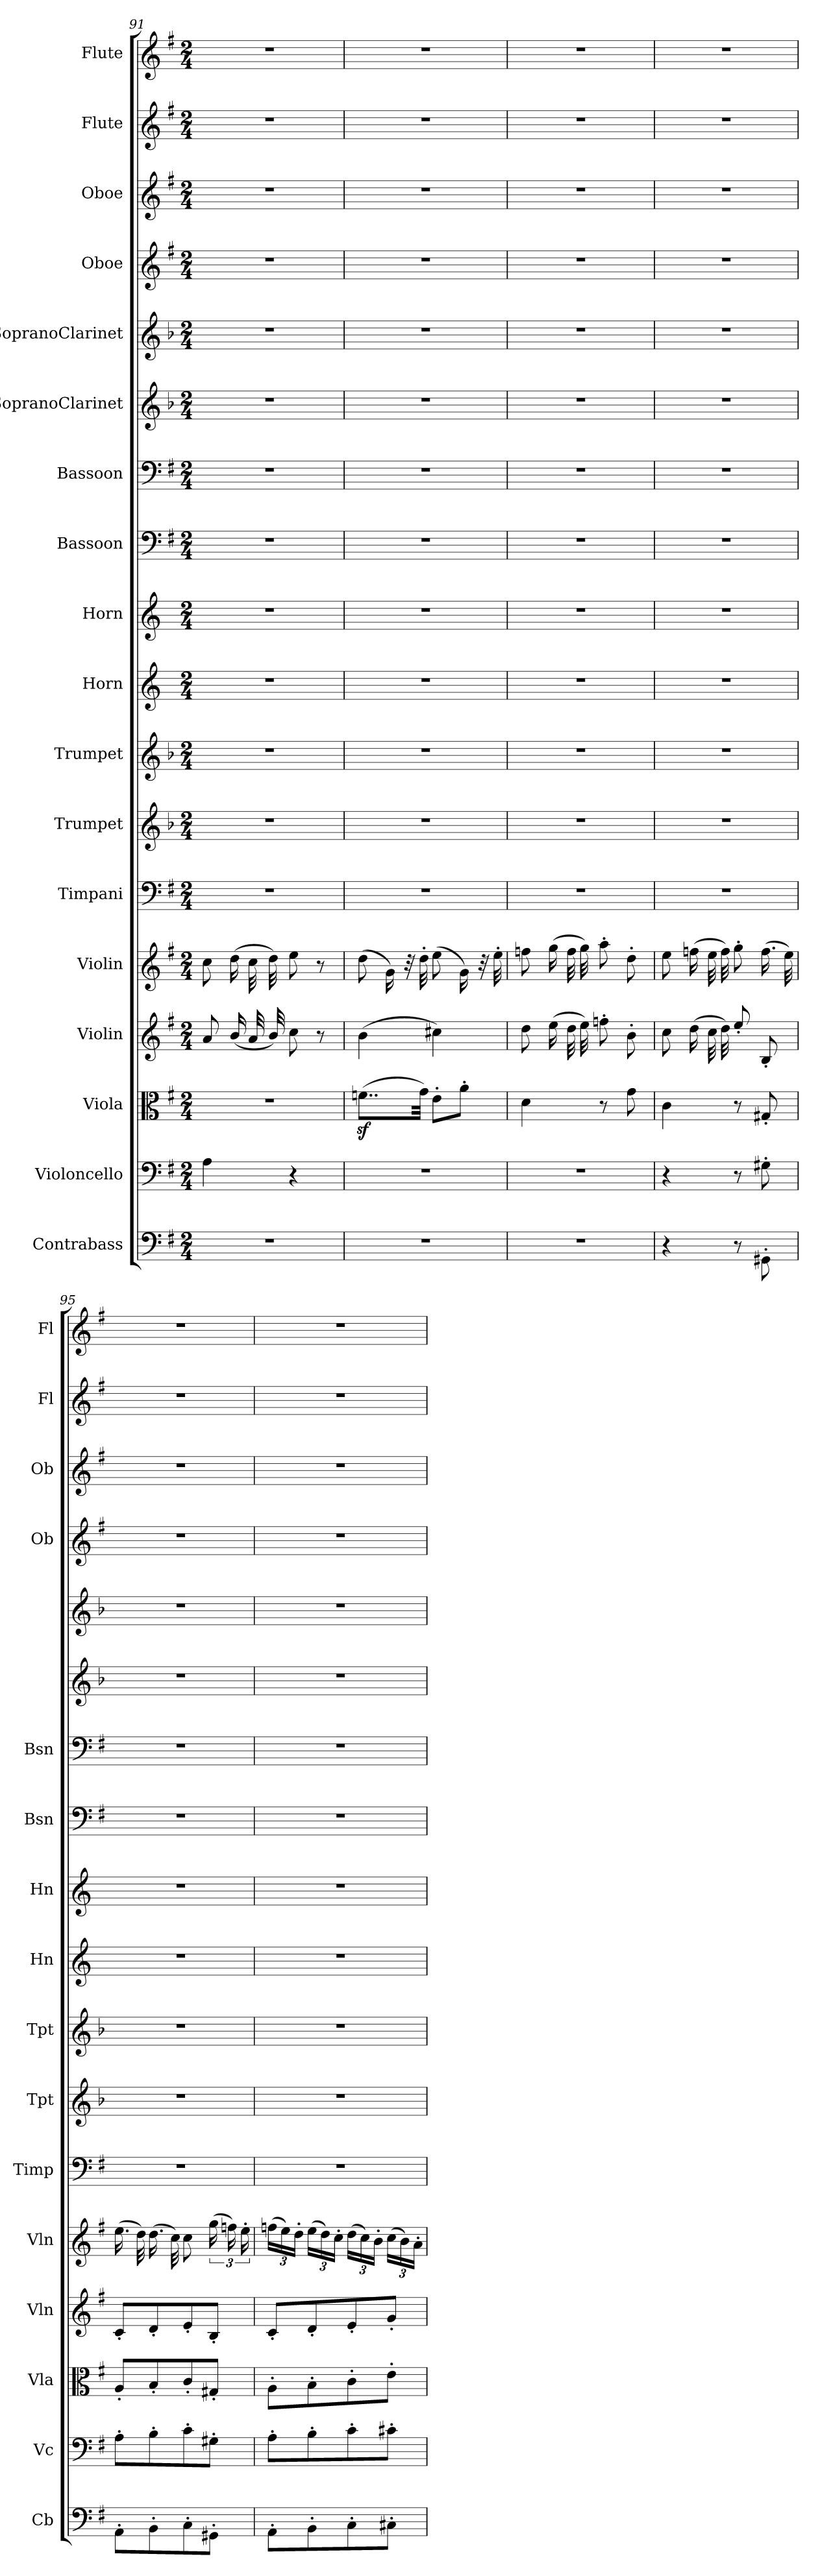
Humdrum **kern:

**kern	**kern	**kern	**kern	**kern	**kern	**kern	**kern	**kern	**kern	**kern	**kern	**kern	**kern	**kern	**kern	**kern	**kern
*part18	*part17	*part16	*part15	*part14	*part13	*part12	*part11	*part10	*part9	*part8	*part7	*part6	*part5	*part4	*part3	*part2	*part1
*staff18	*staff17	*staff16	*staff15	*staff14	*staff13	*staff12	*staff11	*staff10	*staff9	*staff8	*staff7	*staff6	*staff5	*staff4	*staff3	*staff2	*staff1
*I"Contrabass	*I"Violoncello	*I"Viola	*I"Violin	*I"Violin	*I"Timpani	*I"Trumpet	*I"Trumpet	*I"Horn	*I"Horn	*I"Bassoon	*I"Bassoon	*I"SopranoClarinet	*I"SopranoClarinet	*I"Oboe	*I"Oboe	*I"Flute	*I"Flute
*I'Cb	*I'Vc	*I'Vla	*I'Vln	*I'Vln	*I'Timp	*I'Tpt	*I'Tpt	*I'Hn	*I'Hn	*I'Bsn	*I'Bsn	*	*	*I'Ob	*I'Ob	*I'Fl	*I'Fl
*clefF4	*clefF4	*clefC3	*clefG2	*clefG2	*clefF4	*clefG2	*clefG2	*clefG2	*clefG2	*clefF4	*clefF4	*clefG2	*clefG2	*clefG2	*clefG2	*clefG2	*clefG2
*k[f#]	*k[f#]	*k[f#]	*k[f#]	*k[f#]	*k[f#]	*k[b-]	*k[b-]	*k[]	*k[]	*k[f#]	*k[f#]	*k[b-]	*k[b-]	*k[f#]	*k[f#]	*k[f#]	*k[f#]
*M2/4	*M2/4	*M2/4	*M2/4	*M2/4	*M2/4	*M2/4	*M2/4	*M2/4	*M2/4	*M2/4	*M2/4	*M2/4	*M2/4	*M2/4	*M2/4	*M2/4	*M2/4
=91	=91	=91	=91	=91	=91	=91	=91	=91	=91	=91	=91	=91	=91	=91	=91	=91	=91
2r	4A\	2r	8a/	8cc\	2r	2r	2r	2r	2r	2r	2r	2r	2r	2r	2r	2r	2r
.	.	.	(16b/	(16dd\	.	.	.	.	.	.	.	.	.	.	.	.	.
.	.	.	32a/	32cc\	.	.	.	.	.	.	.	.	.	.	.	.	.
.	.	.	32b/)	32dd\)	.	.	.	.	.	.	.	.	.	.	.	.	.
.	4r	.	8cc\	8ee\	.	.	.	.	.	.	.	.	.	.	.	.	.
.	.	.	8r	8r	.	.	.	.	.	.	.	.	.	.	.	.	.
=92	=92	=92	=92	=92	=92	=92	=92	=92	=92	=92	=92	=92	=92	=92	=92	=92	=92
2r	2r	(8..fnz\L	(4b\	(8dd\	2r	2r	2r	2r	2r	2r	2r	2r	2r	2r	2r	2r	2r
.	.	.	.	16g\)	.	.	.	.	.	.	.	.	.	.	.	.	.
.	.	.	.	32r	.	.	.	.	.	.	.	.	.	.	.	.	.
.	.	32g\Jkk)	.	32dd'\	.	.	.	.	.	.	.	.	.	.	.	.	.
.	.	8e'\L	4cc#X\)	(8ee\	.	.	.	.	.	.	.	.	.	.	.	.	.
.	.	8a'\J	.	16g\)	.	.	.	.	.	.	.	.	.	.	.	.	.
.	.	.	.	32r	.	.	.	.	.	.	.	.	.	.	.	.	.
.	.	.	.	32ee'\	.	.	.	.	.	.	.	.	.	.	.	.	.
=93	=93	=93	=93	=93	=93	=93	=93	=93	=93	=93	=93	=93	=93	=93	=93	=93	=93
2r	2r	4d\	8dd\	8ffn\	2r	2r	2r	2r	2r	2r	2r	2r	2r	2r	2r	2r	2r
.	.	.	(16ee\	(16gg\	.	.	.	.	.	.	.	.	.	.	.	.	.
.	.	.	32dd\	32ff\	.	.	.	.	.	.	.	.	.	.	.	.	.
.	.	.	32ee\)	32gg\)	.	.	.	.	.	.	.	.	.	.	.	.	.
.	.	8r	8ffn'\	8aa'\	.	.	.	.	.	.	.	.	.	.	.	.	.
.	.	8g\	8b'\	8dd'\	.	.	.	.	.	.	.	.	.	.	.	.	.
=94	=94	=94	=94	=94	=94	=94	=94	=94	=94	=94	=94	=94	=94	=94	=94	=94	=94
4r	4r	4c\	8cc\	8ee\	2r	2r	2r	2r	2r	2r	2r	2r	2r	2r	2r	2r	2r
.	.	.	(16dd\	(16ffn\	.	.	.	.	.	.	.	.	.	.	.	.	.
.	.	.	32cc\	32ee\	.	.	.	.	.	.	.	.	.	.	.	.	.
.	.	.	32dd\)	32ff\)	.	.	.	.	.	.	.	.	.	.	.	.	.
8r	8r	8r	8ee'/	8gg'\	.	.	.	.	.	.	.	.	.	.	.	.	.
8GG#X'\	8G#X'\	8G#X'/	8B'/	(16.ff\	.	.	.	.	.	.	.	.	.	.	.	.	.
.	.	.	.	32ee\)	.	.	.	.	.	.	.	.	.	.	.	.	.
=95	=95	=95	=95	=95	=95	=95	=95	=95	=95	=95	=95	=95	=95	=95	=95	=95	=95
8AA'\L	8A'\L	8A'/L	8c'/L	(16.ee\	2r	2r	2r	2r	2r	2r	2r	2r	2r	2r	2r	2r	2r
.	.	.	.	32dd\)	.	.	.	.	.	.	.	.	.	.	.	.	.
8BB'\	8B'\	8B'/	8d'/	(16.dd\	.	.	.	.	.	.	.	.	.	.	.	.	.
.	.	.	.	32cc\)	.	.	.	.	.	.	.	.	.	.	.	.	.
8C'\	8c'\	8c'/	8e'/	8cc\	.	.	.	.	.	.	.	.	.	.	.	.	.
8GG#X'\J	8G#X'\J	8G#X'/J	8B'/J	(24gg\	.	.	.	.	.	.	.	.	.	.	.	.	.
.	.	.	.	24ffn\)	.	.	.	.	.	.	.	.	.	.	.	.	.
.	.	.	.	24ee'\	.	.	.	.	.	.	.	.	.	.	.	.	.
=96	=96	=96	=96	=96	=96	=96	=96	=96	=96	=96	=96	=96	=96	=96	=96	=96	=96
8AA'\L	8A'\L	8A'\L	8c'/L	(24ffn\LL	2r	2r	2r	2r	2r	2r	2r	2r	2r	2r	2r	2r	2r
.	.	.	.	24ee\)	.	.	.	.	.	.	.	.	.	.	.	.	.
.	.	.	.	24dd'\JJ	.	.	.	.	.	.	.	.	.	.	.	.	.
8BB'\	8B'\	8B'\	8d'/	(24ee\LL	.	.	.	.	.	.	.	.	.	.	.	.	.
.	.	.	.	24dd\)	.	.	.	.	.	.	.	.	.	.	.	.	.
.	.	.	.	24cc'\JJ	.	.	.	.	.	.	.	.	.	.	.	.	.
8C'\	8c'\	8c'\	8e'/	(24dd\LL	.	.	.	.	.	.	.	.	.	.	.	.	.
.	.	.	.	24cc\)	.	.	.	.	.	.	.	.	.	.	.	.	.
.	.	.	.	24b'\JJ	.	.	.	.	.	.	.	.	.	.	.	.	.
8C#X'\J	8c#X'\J	8e'\J	8g'/J	(24cc\LL	.	.	.	.	.	.	.	.	.	.	.	.	.
.	.	.	.	24b\)	.	.	.	.	.	.	.	.	.	.	.	.	.
.	.	.	.	24a'\JJ	.	.	.	.	.	.	.	.	.	.	.	.	.
=	=	=	=	=	=	=	=	=	=	=	=	=	=	=	=	=	=
*-	*-	*-	*-	*-	*-	*-	*-	*-	*-	*-	*-	*-	*-	*-	*-	*-	*-
